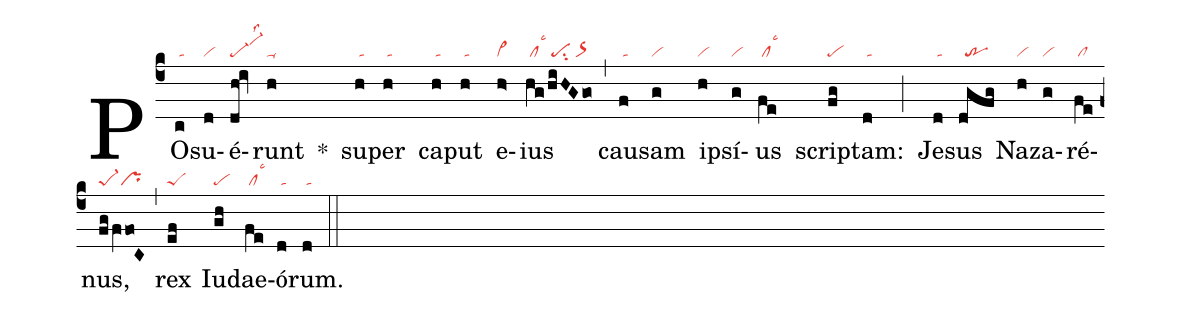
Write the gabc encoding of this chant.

nabc-lines:1;
%%
(c4)
PO(c|/ta)su(d|vi)é(dh!iv|pe-vi-hklss2)runt(h|ta-) *()
su(h|/ta)per(h|/ta) ca(h|/ta)put(h|/ta) e(h>|vi>)ius(hg/hiHG/go|/cllsc3/pesu2/or>) (,)
cau(f|/ta)sam(g|vi) ip(h|vi)sí(g|vi)us(fe|/cllsc3) scrip(fg|pe)tam:(d|/ta) (;)
Je(d|/ta)sus(dgfg|//tr) Na(h|vi)za(g|vi)ré(fe|/cl)nus,(fg/fVfo!C|pe-1pr) (,)
rex(ef|peS) Iu(gh|pe)dae(fe|/cllsc3)ó(d|/ta)rum.(d|/ta) (::)
